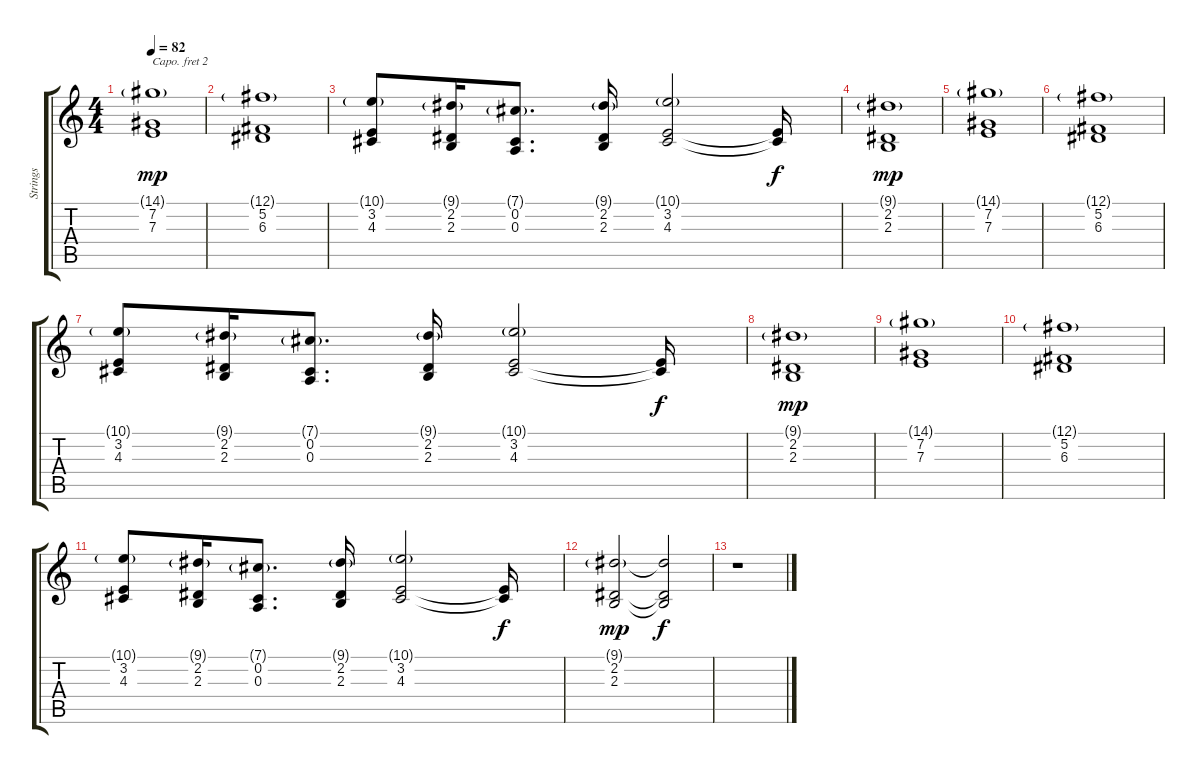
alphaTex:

\track ("Strings" "Strings") {instrument tremolostrings}
\staff {score tabs}
\capo 2
\tuning (E4 B3 G3 D3 A2 E2) {hide}
\ts (4 4)
\tempo 82
\clef g2
\ks c
(14.1{g} 7.2 7.3).1{dy mp volume 12} |
(12.1{g} 5.2 6.3).1 |
(10.1{g} 3.2 4.3).8 (9.1{g} 2.2 2.3).16 (7.1{g} 0.2 0.3).8{d} (9.1{g} 2.2 2.3).16 (10.1{g} 3.2 4.3).2 (3.2{t} 4.3{t}).16{dy f} |
(9.1{g} 2.2 2.3).1{dy mp} |
(14.1{g} 7.2 7.3).1 |
(12.1{g} 5.2 6.3).1 |
(10.1{g} 3.2 4.3).8 (9.1{g} 2.2 2.3).16 (7.1{g} 0.2 0.3).8{d} (9.1{g} 2.2 2.3).16 (10.1{g} 3.2 4.3).2 (3.2{t} 4.3{t}).16{dy f} |
(9.1{g} 2.2 2.3).1{dy mp} |
(14.1{g} 7.2 7.3).1 |
(12.1{g} 5.2 6.3).1 |
(10.1{g} 3.2 4.3).8 (9.1{g} 2.2 2.3).16 (7.1{g} 0.2 0.3).8{d} (9.1{g} 2.2 2.3).16 (10.1{g} 3.2 4.3).2 (3.2{t} 4.3{t}).16{dy f} |
(9.1{g} 2.2 2.3).2{dy mp} (9.1{t} 2.2{t} 2.3{t}).2{dy f} |
r.1
